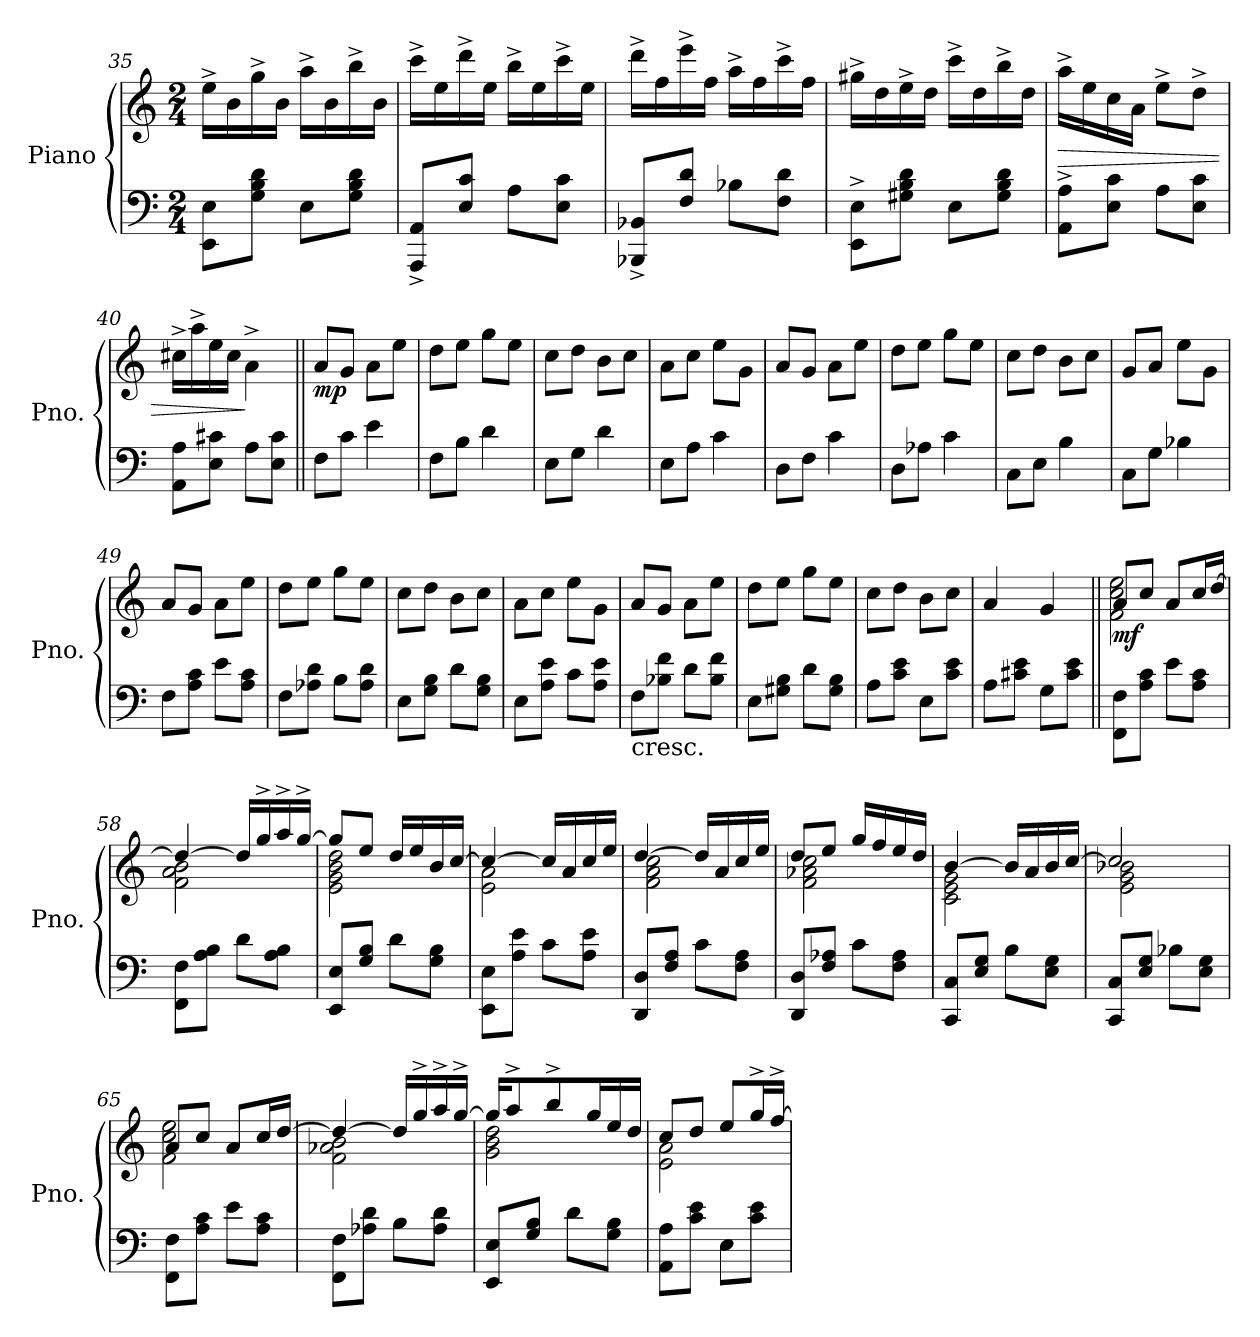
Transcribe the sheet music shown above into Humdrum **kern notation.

**kern	**kern	**dynam
*part1	*part1	*part1
*staff2	*staff1	*staff1/2
*I"Piano	*	*
*I'Pno.	*	*
!!LO:LB:g=z
*clefF4	*clefG2	*
*k[]	*k[]	*
*M2/4	*M2/4	*
=35	=35	=35
8EE\ 8E\L	16ee^\LL	.
.	16b\	.
8G\ 8B\ 8d\J	16gg^\	.
.	16b\JJ	.
8E\L	16aa^\LL	.
.	16b\	.
8G\ 8B\ 8d\J	16bb^\	.
.	16b\JJ	.
=36	=36	=36
8AAA/^ 8AA/^L	16ccc^\LL	.
.	16ee\	.
8E/ 8c/J	16ddd^\	.
.	16ee\JJ	.
8A\L	16bb^\LL	.
.	16ee\	.
8E\ 8c\J	16ccc^\	.
.	16ee\JJ	.
=37	=37	=37
8BBB-X/^ 8BB-X/^L	16ddd^\LL	.
.	16ff\	.
8F/ 8d/J	16eee^\	.
.	16ff\JJ	.
8B-X\L	16aa^\LL	.
.	16ff\	.
8F\ 8d\J	16ccc^\	.
.	16ff\JJ	.
=38	=38	=38
8EE\^ 8E\^L	16gg#X^\LL	.
.	16dd\	.
8G#X\ 8B\ 8d\J	16ee^\	.
.	16dd\JJ	.
8E\L	16ccc^\LL	.
.	16dd\	.
8G#\ 8B\ 8d\J	16bb^\	.
.	16dd\JJ	.
=39	=39	=39
!	!	!LO:HP:b
8AA\^ 8A\^L	16aa^\LL	>
.	16ee\	.
8E\ 8c\J	16cc\	.
.	16a\JJ	.
8A\L	8ee^\L	.
8E\ 8c\J	8dd^\J	.
=40	=40	=40
8AA\ 8A\L	16cc#X^\LL	.
.	16aa^\	.
8E\ 8c#X\J	16ee\	.
.	16cc#\JJ	.
8A\L	4a^\	]
8E\ 8c#\J	.	.
!!LO:LB:g=z
=41||	=41||	=41||
!	!	!LO:DY:b
8F\L	8a/L	mp
8c\J	8g/J	.
4e\	8a\L	.
.	8ee\J	.
=42	=42	=42
8F\L	8dd\L	.
8B\J	8ee\J	.
4d\	8gg\L	.
.	8ee\J	.
=43	=43	=43
8E\L	8cc\L	.
8G\J	8dd\J	.
4d\	8b\L	.
.	8cc\J	.
=44	=44	=44
8E\L	8a\L	.
8A\J	8cc\J	.
4c\	8ee\L	.
.	8g\J	.
=45	=45	=45
8D\L	8a/L	.
8F\J	8g/J	.
4c\	8a\L	.
.	8ee\J	.
=46	=46	=46
8D\L	8dd\L	.
8A-X\J	8ee\J	.
4c\	8gg\L	.
.	8ee\J	.
=47	=47	=47
8C\L	8cc\L	.
8E\J	8dd\J	.
4B\	8b\L	.
.	8cc\J	.
=48	=48	=48
8C\L	8g/L	.
8G\J	8a/J	.
4B-X\	8ee\L	.
.	8g\J	.
!!LO:LB:g=z
=49	=49	=49
8F\L	8a/L	.
8A\ 8c\J	8g/J	.
8e\L	8a\L	.
8A\ 8c\J	8ee\J	.
=50	=50	=50
8F\L	8dd\L	.
8A-X\ 8d\J	8ee\J	.
8B\L	8gg\L	.
8A-\ 8d\J	8ee\J	.
=51	=51	=51
8E\L	8cc\L	.
8G\ 8B\J	8dd\J	.
8d\L	8b\L	.
8G\ 8B\J	8cc\J	.
=52	=52	=52
8E\L	8a\L	.
8A\ 8e\J	8cc\J	.
8c\L	8ee\L	.
8A\ 8e\J	8g\J	.
=53	=53	=53
!LO:TX:b:t=cresc.	!	!
8F\L	8a/L	.
8B-X\ 8f\J	8g/J	.
8d\L	8a\L	.
8B-\ 8f\J	8ee\J	.
=54	=54	=54
8E\L	8dd\L	.
8G#X\ 8B\J	8ee\J	.
8d\L	8gg\L	.
8G#\ 8B\J	8ee\J	.
=55	=55	=55
8A\L	8cc\L	.
8c\ 8e\J	8dd\J	.
8E\L	8b\L	.
8c\ 8e\J	8cc\J	.
=56	=56	=56
8A\L	4a/	.
8c#X\ 8e\J	.	.
8G\L	4g/	.
8c#\ 8e\J	.	.
!!LO:LB:g=z
=57||	=57||	=57||
*	*^	*
!	!	!	!LO:DY:b
8FF\ 8F\L	8a/L	2f\ 2cc\ 2ee\	mf
8A\ 8c\J	8cc/J	.	.
8e\L	8a/L	.	.
8A\ 8c\J	16cc/L	.	.
.	[16dd/JJ	.	.
=58	=58	=58	=58
8FF\ 8F\L	4dd/_	2f\ 2a\ 2b\	.
8A\ 8B\J	.	.	.
8d\L	16dd/LL]	.	.
.	16gg^/	.	.
8A\ 8B\J	16aa^/	.	.
.	[16gg^/JJ	.	.
=59	=59	=59	=59
8EE/ 8E/L	8gg/L]	2e\ 2g\ 2b\ 2dd\	.
8G/ 8B/J	8ee/J	.	.
8d\L	16dd/LL	.	.
.	16ee/	.	.
8G\ 8B\J	16b/	.	.
.	[16cc/JJ	.	.
=60	=60	=60	=60
8EE\ 8E\L	4cc/_	2e\ 2a\	.
8A\ 8e\J	.	.	.
8c\L	16cc/LL]	.	.
.	16a/	.	.
8A\ 8e\J	16cc/	.	.
.	16ee/JJ	.	.
=61	=61	=61	=61
8DD/ 8D/L	[4dd/	2f\ 2a\ 2cc\	.
8F/ 8A/J	.	.	.
8c\L	16dd/LL]	.	.
.	16a/	.	.
8F\ 8A\J	16cc/	.	.
.	16ee/JJ	.	.
=62	=62	=62	=62
8DD/ 8D/L	8dd/L	2f\ 2a-X\ 2cc\	.
8F/ 8A-X/J	8ee/J	.	.
8c\L	16gg/LL	.	.
.	16ff/	.	.
8F\ 8A-\J	16ee/	.	.
.	16dd/JJ	.	.
!!LO:LB:g=z	!!
=63	=63	=63	=63
8CC/ 8C/L	[4b/	2c\ 2e\ 2g\	.
8E/ 8G/J	.	.	.
8B\L	16b/LL]	.	.
.	16a/	.	.
8E\ 8G\J	16b/	.	.
.	[16cc/JJ	.	.
=64	=64	=64	=64
8CC/ 8C/L	2cc/]	2e\ 2g\ 2b-X\	.
8E/ 8G/J	.	.	.
8B-X\L	.	.	.
8E\ 8G\J	.	.	.
=65	=65	=65	=65
8FF\ 8F\L	8a/L	2f\ 2cc\ 2ee\	.
8A\ 8c\J	8cc/J	.	.
8e\L	8a/L	.	.
8A\ 8c\J	16cc/L	.	.
.	[16dd/JJ	.	.
=66	=66	=66	=66
8FF\ 8F\L	4dd/_	2f\ 2a-X\ 2b\	.
8A-X\ 8d\J	.	.	.
8B\L	16dd/LL]	.	.
.	16gg^/	.	.
8A-\ 8d\J	16aa^/	.	.
.	[16gg^/JJ	.	.
=67	=67	=67	=67
8EE/ 8E/L	16gg/KL]	2g\ 2b\ 2dd\	.
.	8aa^/	.	.
8G/ 8B/J	.	.	.
.	8bb^/	.	.
8d\L	.	.	.
.	16gg/L	.	.
8G\ 8B\J	16ee/	.	.
.	16dd/JJ	.	.
=68	=68	=68	=68
8AA\ 8A\L	8cc/L	2e\ 2a\	.
8c\ 8e\J	8dd/J	.	.
8E\L	8ee/L	.	.
8c\ 8e\J	16gg^/L	.	.
.	[16ff^/JJ	.	.
*	*v	*v	*
=	=	=
*-	*-	*-
